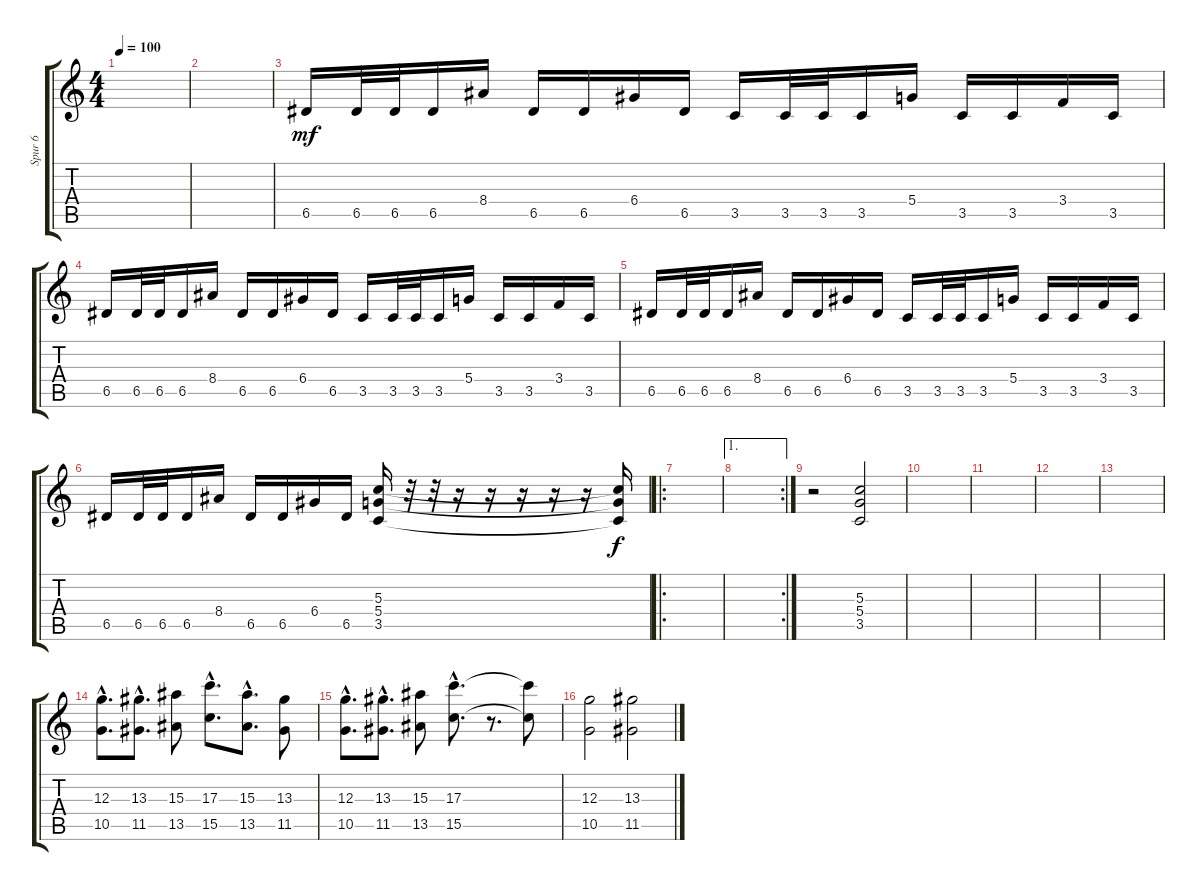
\track ("Spur 6" "Spur 6") {instrument distortionguitar}
\staff {score tabs}
\tuning (E4 B3 G3 D3 A2 E2) {hide}
\ts (4 4)
\tempo 100
\clef g2
\ks c
|
|
6.5.16{dy mf} 6.5.32 6.5.32 6.5.16 8.4.16 6.5.16 6.5.16 6.4.16 6.5.16 3.5.16 3.5.32 3.5.32 3.5.16 5.4.16 3.5.16 3.5.16 3.4.16 3.5.16 |
6.5.16 6.5.32 6.5.32 6.5.16 8.4.16 6.5.16 6.5.16 6.4.16 6.5.16 3.5.16 3.5.32 3.5.32 3.5.16 5.4.16 3.5.16 3.5.16 3.4.16 3.5.16 |
6.5.16 6.5.32 6.5.32 6.5.16 8.4.16 6.5.16 6.5.16 6.4.16 6.5.16 3.5.16 3.5.32 3.5.32 3.5.16 5.4.16 3.5.16 3.5.16 3.4.16 3.5.16 |
6.5.16 6.5.32 6.5.32 6.5.16 8.4.16 6.5.16 6.5.16 6.4.16 6.5.16 (5.3 5.4 3.5).16 r.32 r.32 r.16 r.16 r.16 r.16 r.16 (5.3{t} 5.4{t} 3.5{t}).16{dy f} |
\ro
|
\ae 1
\rc 2
|
r.2 (5.3 5.4 3.5).2 |
|
|
|
|
(12.3{hac} 10.5{hac}).8{d} (13.3{hac} 11.5{hac}).8{d} (15.3 13.5).8 (17.3{hac} 15.5{hac}).8{d} (15.3{hac} 13.5{hac}).8{d} (13.3 11.5).8 |
(12.3{hac} 10.5{hac}).8{d} (13.3{hac} 11.5{hac}).8{d} (15.3 13.5).8 (17.3{hac} 15.5{hac}).8{d} r.8{d} (17.3{t} 15.5{t}).8 |
(12.3 10.5).2 (13.3 11.5).2
